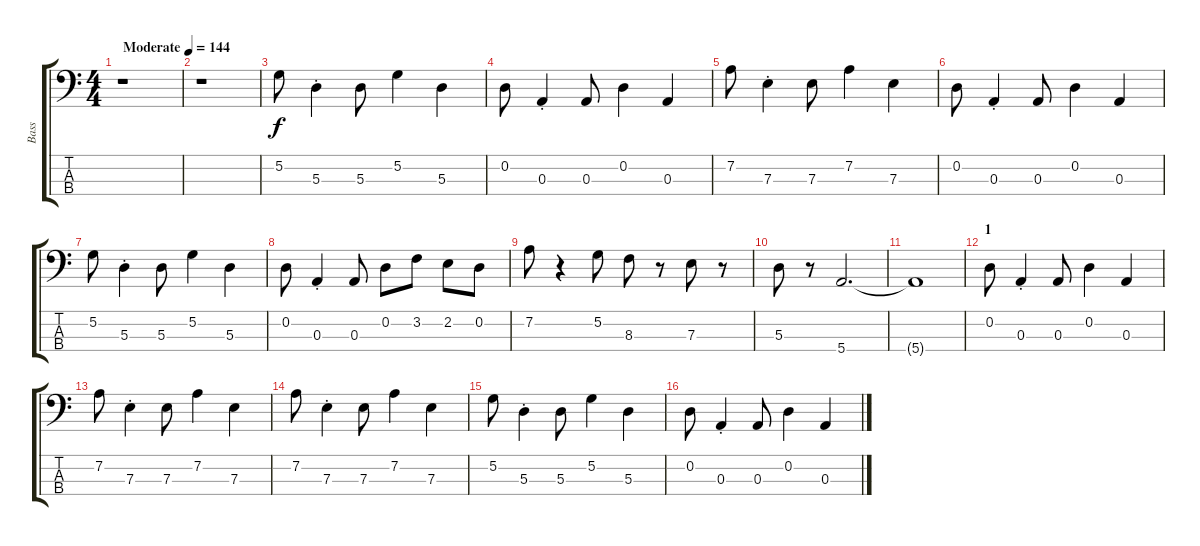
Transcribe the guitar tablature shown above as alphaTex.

\track ("Bass" "Bass") {instrument electricbassfinger}
\staff {score tabs}
\tuning (G2 D2 A1 E1) {hide}
\ts (4 4)
\tempo (144 "Moderate")
\clef f4
\ks c
r.1{dy f instrument electricbassfinger} |
r.1 |
5.2.8 5.3{st}.4 5.3.8 5.2.4 5.3.4 |
0.2.8 0.3{st}.4 0.3.8 0.2.4 0.3.4 |
7.2.8 7.3{st}.4 7.3.8 7.2.4 7.3.4 |
0.2.8 0.3{st}.4 0.3.8 0.2.4 0.3.4 |
5.2.8 5.3{st}.4 5.3.8 5.2.4 5.3.4 |
0.2.8 0.3{st}.4 0.3.8 0.2.8 3.2.8 2.2.8 0.2.8 |
7.2.8 r.4 5.2.8 8.3.8 r.8 7.3.8 r.8 |
5.3.8 r.8 5.4.2{d} |
5.4{t}.1 |
\section ("" "1")
0.2.8 0.3{st}.4 0.3.8 0.2.4 0.3.4 |
7.2.8 7.3{st}.4 7.3.8 7.2.4 7.3.4 |
7.2.8 7.3{st}.4 7.3.8 7.2.4 7.3.4 |
5.2.8 5.3{st}.4 5.3.8 5.2.4 5.3.4 |
0.2.8 0.3{st}.4 0.3.8 0.2.4 0.3.4
